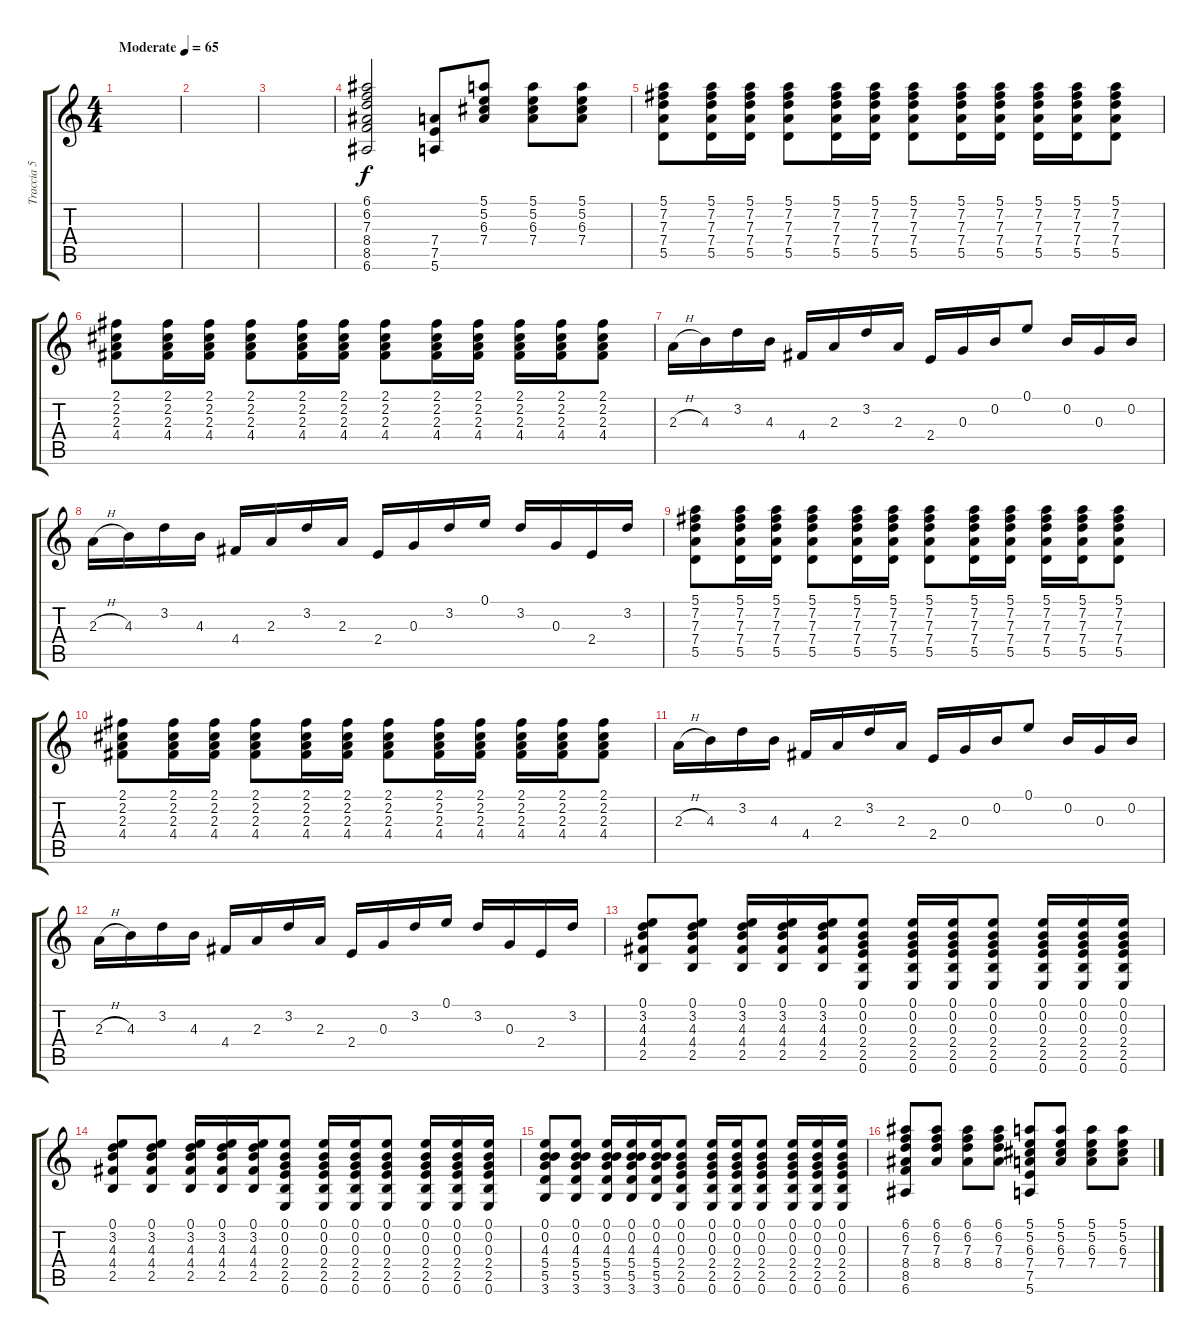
\track ("Traccia 5" "Traccia 5") {instrument electricguitarclean}
\staff {score tabs}
\tuning (E4 B3 G3 D3 A2 E2) {hide}
\ts (4 4)
\tempo (65 "Moderate")
\clef g2
\ks c
|
|
|
(6.1 6.2 7.3 8.4 8.5 6.6).2 (7.4 7.5 5.6).8 (5.1 5.2 6.3 7.4).8 (5.1 5.2 6.3 7.4).8 (5.1 5.2 6.3 7.4).8 |
(5.1 7.2 7.3 7.4 5.5).8 (5.1 7.2 7.3 7.4 5.5).16 (5.1 7.2 7.3 7.4 5.5).16 (5.1 7.2 7.3 7.4 5.5).8 (5.1 7.2 7.3 7.4 5.5).16 (5.1 7.2 7.3 7.4 5.5).16 (5.1 7.2 7.3 7.4 5.5).8 (5.1 7.2 7.3 7.4 5.5).16 (5.1 7.2 7.3 7.4 5.5).16 (5.1 7.2 7.3 7.4 5.5).16 (5.1 7.2 7.3 7.4 5.5).16 (5.1 7.2 7.3 7.4 5.5).8 |
(2.1 2.2 2.3 4.4).8 (2.1 2.2 2.3 4.4).16 (2.1 2.2 2.3 4.4).16 (2.1 2.2 2.3 4.4).8 (2.1 2.2 2.3 4.4).16 (2.1 2.2 2.3 4.4).16 (2.1 2.2 2.3 4.4).8 (2.1 2.2 2.3 4.4).16 (2.1 2.2 2.3 4.4).16 (2.1 2.2 2.3 4.4).16 (2.1 2.2 2.3 4.4).16 (2.1 2.2 2.3 4.4).8 |
2.3{h}.16 4.3.16 3.2.16 4.3.16 4.4.16 2.3.16 3.2.16 2.3.16 2.4.16 0.3.16 0.2.16 0.1.8 0.2.16 0.3.16 0.2.16 |
2.3{h}.16 4.3.16 3.2.16 4.3.16 4.4.16 2.3.16 3.2.16 2.3.16 2.4.16 0.3.16 3.2.16 0.1.16 3.2.16 0.3.16 2.4.16 3.2.16 |
(5.1 7.2 7.3 7.4 5.5).8 (5.1 7.2 7.3 7.4 5.5).16 (5.1 7.2 7.3 7.4 5.5).16 (5.1 7.2 7.3 7.4 5.5).8 (5.1 7.2 7.3 7.4 5.5).16 (5.1 7.2 7.3 7.4 5.5).16 (5.1 7.2 7.3 7.4 5.5).8 (5.1 7.2 7.3 7.4 5.5).16 (5.1 7.2 7.3 7.4 5.5).16 (5.1 7.2 7.3 7.4 5.5).16 (5.1 7.2 7.3 7.4 5.5).16 (5.1 7.2 7.3 7.4 5.5).8 |
(2.1 2.2 2.3 4.4).8 (2.1 2.2 2.3 4.4).16 (2.1 2.2 2.3 4.4).16 (2.1 2.2 2.3 4.4).8 (2.1 2.2 2.3 4.4).16 (2.1 2.2 2.3 4.4).16 (2.1 2.2 2.3 4.4).8 (2.1 2.2 2.3 4.4).16 (2.1 2.2 2.3 4.4).16 (2.1 2.2 2.3 4.4).16 (2.1 2.2 2.3 4.4).16 (2.1 2.2 2.3 4.4).8 |
2.3{h}.16 4.3.16 3.2.16 4.3.16 4.4.16 2.3.16 3.2.16 2.3.16 2.4.16 0.3.16 0.2.16 0.1.8 0.2.16 0.3.16 0.2.16 |
2.3{h}.16 4.3.16 3.2.16 4.3.16 4.4.16 2.3.16 3.2.16 2.3.16 2.4.16 0.3.16 3.2.16 0.1.16 3.2.16 0.3.16 2.4.16 3.2.16 |
(0.1 3.2 4.3 4.4 2.5).8 (0.1 3.2 4.3 4.4 2.5).8 (0.1 3.2 4.3 4.4 2.5).16 (0.1 3.2 4.3 4.4 2.5).16 (0.1 3.2 4.3 4.4 2.5).16 (0.1 0.2 0.3 2.4 2.5 0.6).8 (0.1 0.2 0.3 2.4 2.5 0.6).16 (0.1 0.2 0.3 2.4 2.5 0.6).16 (0.1 0.2 0.3 2.4 2.5 0.6).8 (0.1 0.2 0.3 2.4 2.5 0.6).16 (0.1 0.2 0.3 2.4 2.5 0.6).16 (0.1 0.2 0.3 2.4 2.5 0.6).16 |
(0.1 3.2 4.3 4.4 2.5).8 (0.1 3.2 4.3 4.4 2.5).8 (0.1 3.2 4.3 4.4 2.5).16 (0.1 3.2 4.3 4.4 2.5).16 (0.1 3.2 4.3 4.4 2.5).16 (0.1 0.2 0.3 2.4 2.5 0.6).8 (0.1 0.2 0.3 2.4 2.5 0.6).16 (0.1 0.2 0.3 2.4 2.5 0.6).16 (0.1 0.2 0.3 2.4 2.5 0.6).8 (0.1 0.2 0.3 2.4 2.5 0.6).16 (0.1 0.2 0.3 2.4 2.5 0.6).16 (0.1 0.2 0.3 2.4 2.5 0.6).16 |
(0.1 0.2 4.3 5.4 5.5 3.6).8 (0.1 0.2 4.3 5.4 5.5 3.6).8 (0.1 0.2 4.3 5.4 5.5 3.6).16 (0.1 0.2 4.3 5.4 5.5 3.6).16 (0.1 0.2 4.3 5.4 5.5 3.6).16 (0.1 0.2 0.3 2.4 2.5 0.6).8 (0.1 0.2 0.3 2.4 2.5 0.6).16 (0.1 0.2 0.3 2.4 2.5 0.6).16 (0.1 0.2 0.3 2.4 2.5 0.6).8 (0.1 0.2 0.3 2.4 2.5 0.6).16 (0.1 0.2 0.3 2.4 2.5 0.6).16 (0.1 0.2 0.3 2.4 2.5 0.6).16 |
(6.1 6.2 7.3 8.4 8.5 6.6).8 (6.1 6.2 7.3 8.4).8 (6.1 6.2 7.3 8.4).8 (6.1 6.2 7.3 8.4).8 (5.1 5.2 6.3 7.4 7.5 5.6).8 (5.1 5.2 6.3 7.4).8 (5.1 5.2 6.3 7.4).8 (5.1 5.2 6.3 7.4).8
